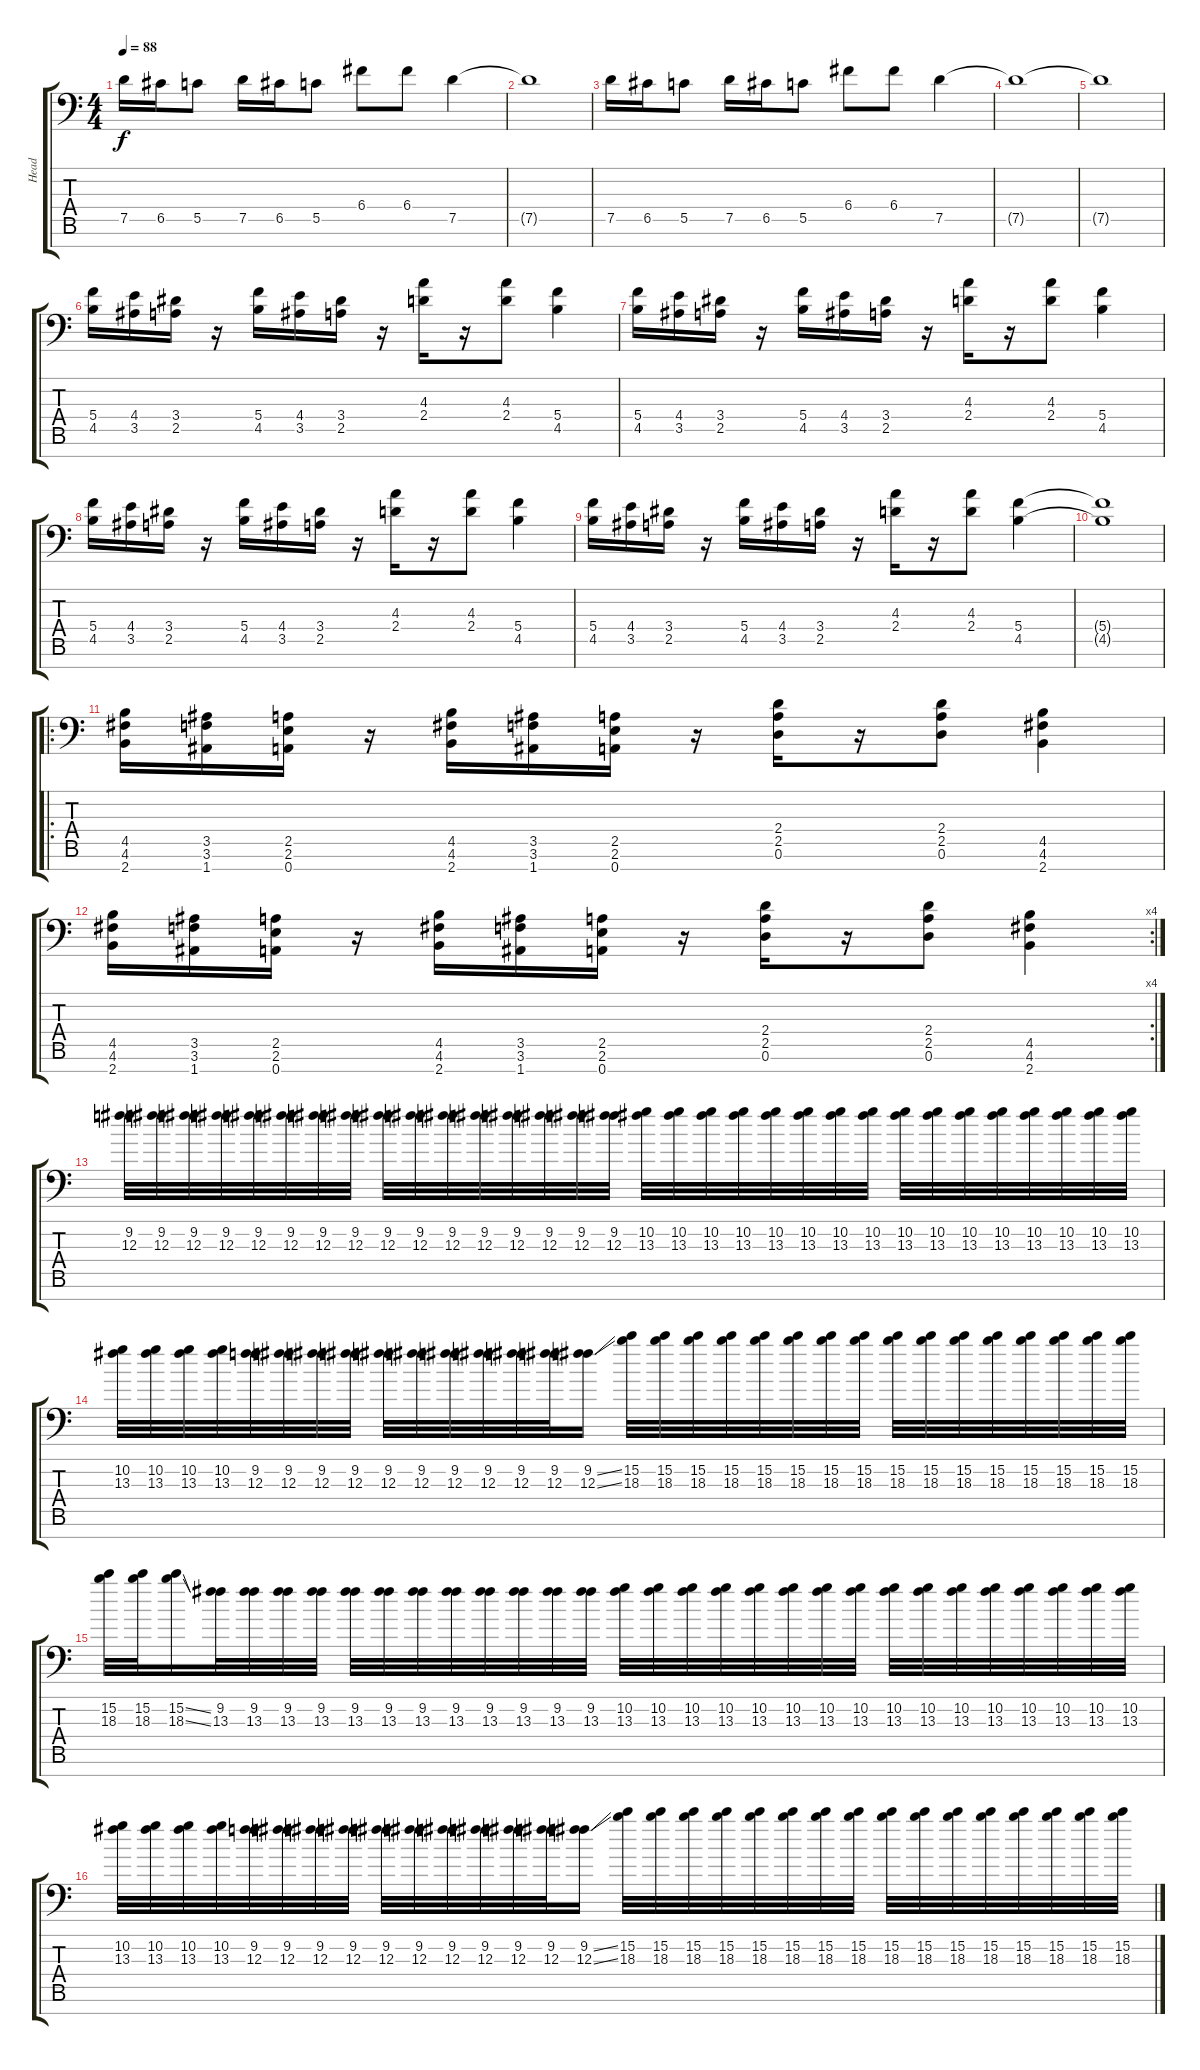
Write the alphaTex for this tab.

\track ("Head" "Head") {instrument distortionguitar}
\staff {score tabs}
\tuning (D4 A3 F3 C3 G2 D2 A1) {hide}
\ts (4 4)
\tempo 88
\clef f4
\ks c
7.5.16{dy f volume 15} 6.5.16 5.5.8 7.5.16 6.5.16 5.5.8 6.4.8 6.4.8 7.5.4 |
7.5{t}.1 |
7.5.16 6.5.16 5.5.8 7.5.16 6.5.16 5.5.8 6.4.8 6.4.8 7.5.4 |
7.5{t}.1 |
7.5{t}.1 |
(5.4 4.5).16 (4.4 3.5).16 (3.4 2.5).16 r.16 (5.4 4.5).16 (4.4 3.5).16 (3.4 2.5).16 r.16 (4.3 2.4).16 r.16 (4.3 2.4).8 (5.4 4.5).4 |
(5.4 4.5).16 (4.4 3.5).16 (3.4 2.5).16 r.16 (5.4 4.5).16 (4.4 3.5).16 (3.4 2.5).16 r.16 (4.3 2.4).16 r.16 (4.3 2.4).8 (5.4 4.5).4 |
(5.4 4.5).16 (4.4 3.5).16 (3.4 2.5).16 r.16 (5.4 4.5).16 (4.4 3.5).16 (3.4 2.5).16 r.16 (4.3 2.4).16 r.16 (4.3 2.4).8 (5.4 4.5).4 |
(5.4 4.5).16 (4.4 3.5).16 (3.4 2.5).16 r.16 (5.4 4.5).16 (4.4 3.5).16 (3.4 2.5).16 r.16 (4.3 2.4).16 r.16 (4.3 2.4).8 (5.4 4.5).4 |
(5.4{t} 4.5{t}).1 |
\ro
(4.5 4.6 2.7).16 (3.5 3.6 1.7).16 (2.5 2.6 0.7).16 r.16 (4.5 4.6 2.7).16 (3.5 3.6 1.7).16 (2.5 2.6 0.7).16 r.16 (2.4 2.5 0.6).16 r.16 (2.4 2.5 0.6).8 (4.5 4.6 2.7).4 |
\rc 4
(4.5 4.6 2.7).16 (3.5 3.6 1.7).16 (2.5 2.6 0.7).16 r.16 (4.5 4.6 2.7).16 (3.5 3.6 1.7).16 (2.5 2.6 0.7).16 r.16 (2.4 2.5 0.6).16 r.16 (2.4 2.5 0.6).8 (4.5 4.6 2.7).4 |
(9.2 12.3).32{volume 13} (9.2 12.3).32 (9.2 12.3).32 (9.2 12.3).32 (9.2 12.3).32 (9.2 12.3).32 (9.2 12.3).32 (9.2 12.3).32 (9.2 12.3).32 (9.2 12.3).32 (9.2 12.3).32 (9.2 12.3).32 (9.2 12.3).32 (9.2 12.3).32 (9.2 12.3).32 (9.2 12.3).32 (10.2 13.3).32 (10.2 13.3).32 (10.2 13.3).32 (10.2 13.3).32 (10.2 13.3).32 (10.2 13.3).32 (10.2 13.3).32 (10.2 13.3).32 (10.2 13.3).32 (10.2 13.3).32 (10.2 13.3).32 (10.2 13.3).32 (10.2 13.3).32 (10.2 13.3).32 (10.2 13.3).32 (10.2 13.3).32 |
(10.2 13.3).32 (10.2 13.3).32 (10.2 13.3).32 (10.2 13.3).32 (9.2 12.3).32 (9.2 12.3).32 (9.2 12.3).32 (9.2 12.3).32 (9.2 12.3).32 (9.2 12.3).32 (9.2 12.3).32 (9.2 12.3).32 (9.2 12.3).32 (9.2 12.3).32 (9.2{ss} 12.3{ss}).16 (15.2 18.3).32 (15.2 18.3).32 (15.2 18.3).32 (15.2 18.3).32 (15.2 18.3).32 (15.2 18.3).32 (15.2 18.3).32 (15.2 18.3).32 (15.2 18.3).32 (15.2 18.3).32 (15.2 18.3).32 (15.2 18.3).32 (15.2 18.3).32 (15.2 18.3).32 (15.2 18.3).32 (15.2 18.3).32 |
(15.2 18.3).32 (15.2 18.3).32 (15.2{ss} 18.3{ss}).16 (9.2 13.3).32 (9.2 13.3).32 (9.2 13.3).32 (9.2 13.3).32 (9.2 13.3).32 (9.2 13.3).32 (9.2 13.3).32 (9.2 13.3).32 (9.2 13.3).32 (9.2 13.3).32 (9.2 13.3).32 (9.2 13.3).32 (10.2 13.3).32 (10.2 13.3).32 (10.2 13.3).32 (10.2 13.3).32 (10.2 13.3).32 (10.2 13.3).32 (10.2 13.3).32 (10.2 13.3).32 (10.2 13.3).32 (10.2 13.3).32 (10.2 13.3).32 (10.2 13.3).32 (10.2 13.3).32 (10.2 13.3).32 (10.2 13.3).32 (10.2 13.3).32 |
(10.2 13.3).32 (10.2 13.3).32 (10.2 13.3).32 (10.2 13.3).32 (9.2 12.3).32 (9.2 12.3).32 (9.2 12.3).32 (9.2 12.3).32 (9.2 12.3).32 (9.2 12.3).32 (9.2 12.3).32 (9.2 12.3).32 (9.2 12.3).32 (9.2 12.3).32 (9.2{ss} 12.3{ss}).16 (15.2 18.3).32 (15.2 18.3).32 (15.2 18.3).32 (15.2 18.3).32 (15.2 18.3).32 (15.2 18.3).32 (15.2 18.3).32 (15.2 18.3).32 (15.2 18.3).32 (15.2 18.3).32 (15.2 18.3).32 (15.2 18.3).32 (15.2 18.3).32 (15.2 18.3).32 (15.2 18.3).32 (15.2 18.3).32
